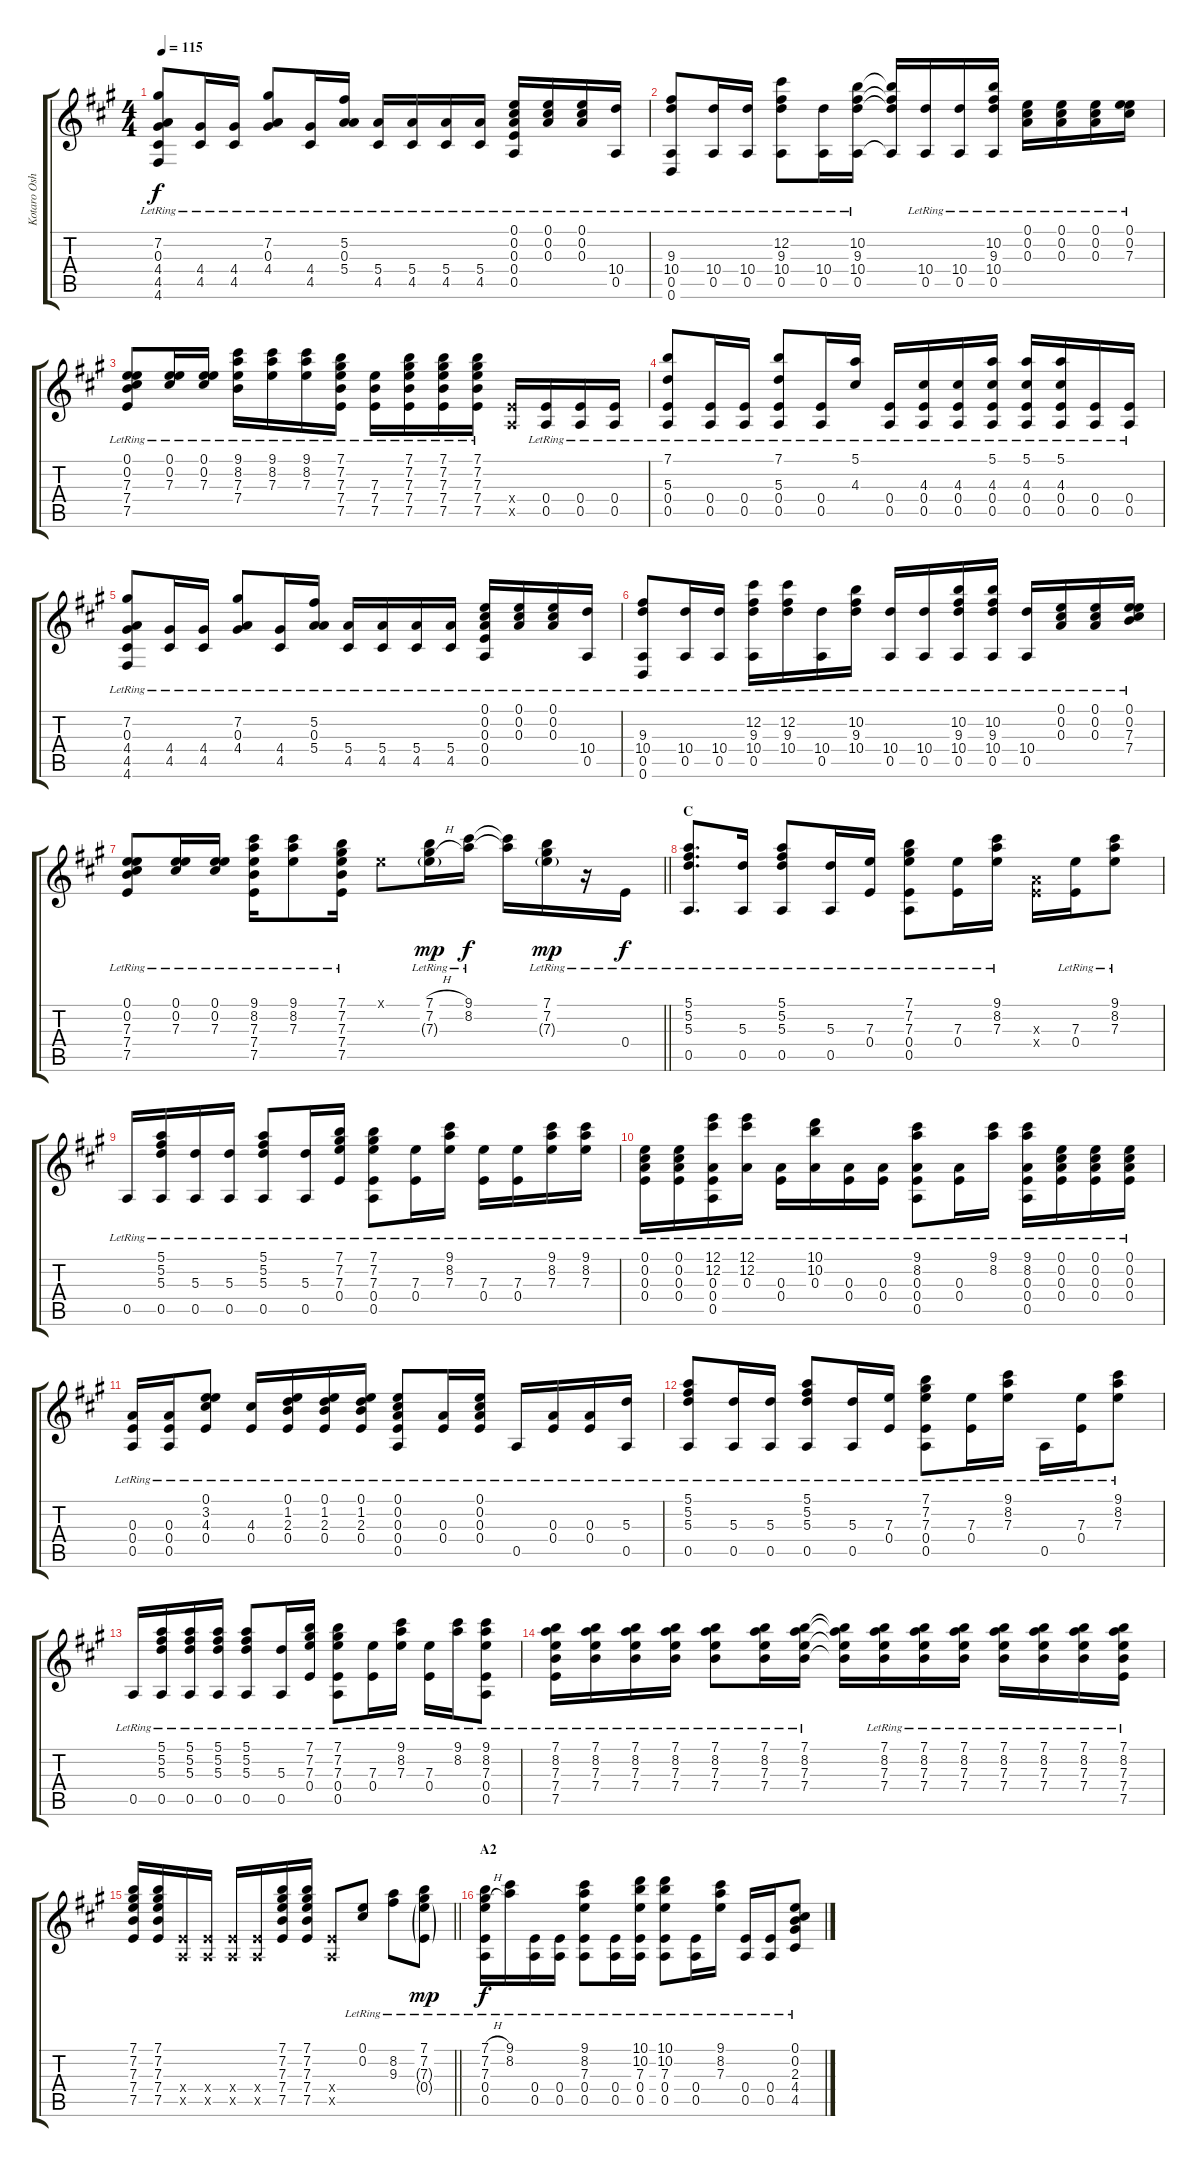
\track ("Kotaro Oshio" "Kotaro Osh") {instrument acousticguitarsteel}
\staff {score tabs}
\tuning (E4 Db4 A3 E3 A2 D2) {hide}
\ts (4 4)
\tempo 115
\clef g2
\ks a
(7.2{lr} 0.3{lr} 4.4{lr} 4.5{lr} 4.6{lr}).8{dy f} (4.4{lr} 4.5{lr}).16 (4.4{lr} 4.5{lr}).16 (7.2{lr} 0.3{lr} 4.4{lr}).8 (4.4{lr} 4.5{lr}).16 (5.2{lr} 0.3{lr} 5.4{lr}).16 (5.4{lr} 4.5{lr}).16 (5.4{lr} 4.5{lr}).16 (5.4{lr} 4.5{lr}).16 (5.4{lr} 4.5{lr}).16 (0.1{lr} 0.2{lr} 0.3{lr} 0.4{lr} 0.5{lr}).16 (0.1{lr} 0.2{lr} 0.3{lr}).16 (0.1{lr} 0.2{lr} 0.3{lr}).16 (10.4{lr} 0.5{lr}).16 |
(9.3{lr} 10.4{lr} 0.5{lr} 0.6{lr}).8 (10.4{lr} 0.5{lr}).16 (10.4{lr} 0.5{lr}).16 (12.2{lr} 9.3{lr} 10.4{lr} 0.5{lr}).8 (10.4{lr} 0.5{lr}).16 (10.2{lr} 9.3{lr} 10.4{lr} 0.5{lr}).16 (10.2{t} 9.3{t} 10.4{t} 0.5{t}).16 (10.4{lr} 0.5{lr}).16 (10.4{lr} 0.5{lr}).16 (10.2{lr} 9.3{lr} 10.4{lr} 0.5{lr}).16 (0.1{lr} 0.2{lr} 0.3{lr}).16 (0.1{lr} 0.2{lr} 0.3{lr}).16 (0.1{lr} 0.2{lr} 0.3{lr}).16 (0.1{lr} 0.2{lr} 7.3{lr}).16 |
(0.1{lr} 0.2{lr} 7.3{lr} 7.4{lr} 7.5{lr}).8 (0.1{lr} 0.2{lr} 7.3{lr}).16 (0.1{lr} 0.2{lr} 7.3{lr}).16 (9.1{lr} 8.2{lr} 7.3{lr} 7.4{lr}).16 (9.1{lr} 8.2{lr} 7.3{lr}).16 (9.1{lr} 8.2{lr} 7.3{lr}).16 (7.1{lr} 7.2{lr} 7.3{lr} 7.4{lr} 7.5{lr}).16 (7.3{lr} 7.4{lr} 7.5{lr}).16 (7.1{lr} 7.2{lr} 7.3{lr} 7.4{lr} 7.5{lr}).16 (7.1{lr} 7.2{lr} 7.3{lr} 7.4{lr} 7.5{lr}).16 (7.1{lr} 7.2{lr} 7.3{lr} 7.4{lr} 7.5{lr}).16 (0.4{x} 0.5{x}).16 (0.4{lr} 0.5{lr}).16 (0.4{lr} 0.5{lr}).16 (0.4{lr} 0.5{lr}).16 |
(7.1{lr} 5.3{lr} 0.4{lr} 0.5{lr}).8 (0.4{lr} 0.5{lr}).16 (0.4{lr} 0.5{lr}).16 (7.1{lr} 5.3{lr} 0.4{lr} 0.5{lr}).8 (0.4{lr} 0.5{lr}).16 (5.1{lr} 4.3{lr}).16 (0.4{lr} 0.5{lr}).16 (4.3{lr} 0.4{lr} 0.5{lr}).16 (4.3{lr} 0.4{lr} 0.5{lr}).16 (5.1{lr} 4.3{lr} 0.4{lr} 0.5{lr}).16 (5.1{lr} 4.3{lr} 0.4{lr} 0.5{lr}).16 (5.1{lr} 4.3{lr} 0.4{lr} 0.5{lr}).16 (0.4{lr} 0.5{lr}).16 (0.4{lr} 0.5{lr}).16 |
(7.2{lr} 0.3{lr} 4.4{lr} 4.5{lr} 4.6{lr}).8 (4.4{lr} 4.5{lr}).16 (4.4{lr} 4.5{lr}).16 (7.2{lr} 0.3{lr} 4.4{lr}).8 (4.4{lr} 4.5{lr}).16 (5.2{lr} 0.3{lr} 5.4{lr}).16 (5.4{lr} 4.5{lr}).16 (5.4{lr} 4.5{lr}).16 (5.4{lr} 4.5{lr}).16 (5.4{lr} 4.5{lr}).16 (0.1{lr} 0.2{lr} 0.3{lr} 0.4{lr} 0.5{lr}).16 (0.1{lr} 0.2{lr} 0.3{lr}).16 (0.1{lr} 0.2{lr} 0.3{lr}).16 (10.4{lr} 0.5{lr}).16 |
(9.3{lr} 10.4{lr} 0.5{lr} 0.6{lr}).8 (10.4{lr} 0.5{lr}).16 (10.4{lr} 0.5{lr}).16 (12.2{lr} 9.3{lr} 10.4{lr} 0.5{lr}).16 (12.2{lr} 9.3{lr} 10.4{lr}).16 (10.4{lr} 0.5{lr}).16 (10.2{lr} 9.3{lr} 10.4{lr}).16 (10.4{lr} 0.5{lr}).16 (10.4{lr} 0.5{lr}).16 (10.2{lr} 9.3{lr} 10.4{lr} 0.5{lr}).16 (10.2{lr} 9.3{lr} 10.4{lr} 0.5{lr}).16 (10.4{lr} 0.5{lr}).16 (0.1{lr} 0.2{lr} 0.3{lr}).16 (0.1{lr} 0.2{lr} 0.3{lr}).16 (0.1{lr} 0.2{lr} 7.3{lr} 7.4{lr}).16 |
\barLineRight lightlight
(0.1{lr} 0.2{lr} 7.3{lr} 7.4{lr} 7.5{lr}).8 (0.1{lr} 0.2{lr} 7.3{lr}).16 (0.1{lr} 0.2{lr} 7.3{lr}).16 (9.1{lr} 8.2{lr} 7.3{lr} 7.4{lr} 7.5{lr}).16 (9.1{lr} 8.2{lr} 7.3{lr}).8 (7.1{lr} 7.2{lr} 7.3{lr} 7.4{lr} 7.5{lr}).16 0.1{x}.8 (7.1{h lr} 7.2{h lr} 7.3{g lr}).16{dy mp} (9.1{lr} 8.2{lr}).16{dy f} (9.1{t} 8.2{t}).16 (7.1{lr} 7.2{lr} 7.3{g lr}).16{dy mp} r.16 0.4{lr}.16{dy f} |
\section ("" "C")
(5.1{lr} 5.2{lr} 5.3{lr} 0.5{lr}).8{d} (5.3{lr} 0.5{lr}).16 (5.1{lr} 5.2{lr} 5.3{lr} 0.5{lr}).8 (5.3{lr} 0.5{lr}).16 (7.3{lr} 0.4{lr}).16 (7.1{lr} 7.2{lr} 7.3{lr} 0.4{lr} 0.5{lr}).8 (7.3{lr} 0.4{lr}).16 (9.1{lr} 8.2{lr} 7.3{lr}).16 (0.3{x} 0.4{x}).16 (7.3{lr} 0.4{lr}).16 (9.1{lr} 8.2{lr} 7.3{lr}).8 |
0.5{lr}.16 (5.1{lr} 5.2{lr} 5.3{lr} 0.5{lr}).16 (5.3{lr} 0.5{lr}).16 (5.3{lr} 0.5{lr}).16 (5.1{lr} 5.2{lr} 5.3{lr} 0.5{lr}).8 (5.3{lr} 0.5{lr}).16 (7.1{lr} 7.2{lr} 7.3{lr} 0.4{lr}).16 (7.1{lr} 7.2{lr} 7.3{lr} 0.4{lr} 0.5{lr}).8 (7.3{lr} 0.4{lr}).16 (9.1{lr} 8.2{lr} 7.3{lr}).16 (7.3{lr} 0.4{lr}).16 (7.3{lr} 0.4{lr}).16 (9.1{lr} 8.2{lr} 7.3{lr}).16 (9.1{lr} 8.2{lr} 7.3{lr}).16 |
(0.1{lr} 0.2{lr} 0.3{lr} 0.4{lr}).16 (0.1{lr} 0.2{lr} 0.3{lr} 0.4{lr}).16 (12.1{lr} 12.2{lr} 0.3{lr} 0.4{lr} 0.5{lr}).16 (12.1{lr} 12.2{lr} 0.3{lr}).16 (0.3{lr} 0.4{lr}).16 (10.1{lr} 10.2{lr} 0.3{lr}).16 (0.3{lr} 0.4{lr}).16 (0.3{lr} 0.4{lr}).16 (9.1{lr} 8.2{lr} 0.3{lr} 0.4{lr} 0.5{lr}).8 (0.3{lr} 0.4{lr}).16 (9.1{lr} 8.2{lr}).16 (9.1{lr} 8.2{lr} 0.3{lr} 0.4{lr} 0.5{lr}).16 (0.1{lr} 0.2{lr} 0.3{lr} 0.4{lr}).16 (0.1{lr} 0.2{lr} 0.3{lr} 0.4{lr}).16 (0.1{lr} 0.2{lr} 0.3{lr} 0.4{lr}).16 |
(0.3{lr} 0.4{lr} 0.5{lr}).16 (0.3{lr} 0.4{lr} 0.5{lr}).16 (0.1{lr} 3.2{lr} 4.3{lr} 0.4{lr}).8 (4.3{lr} 0.4{lr}).16 (0.1{lr} 1.2{lr} 2.3{lr} 0.4{lr}).16 (0.1{lr} 1.2{lr} 2.3{lr} 0.4{lr}).16 (0.1{lr} 1.2{lr} 2.3{lr} 0.4{lr}).16 (0.1{lr} 0.2{lr} 0.3{lr} 0.4{lr} 0.5{lr}).8 (0.3{lr} 0.4{lr}).16 (0.1{lr} 0.2{lr} 0.3{lr} 0.4{lr}).16 0.5{lr}.16 (0.3{lr} 0.4{lr}).16 (0.3{lr} 0.4{lr}).16 (5.3{lr} 0.5{lr}).16 |
(5.1{lr} 5.2{lr} 5.3{lr} 0.5{lr}).8 (5.3{lr} 0.5{lr}).16 (5.3{lr} 0.5{lr}).16 (5.1{lr} 5.2{lr} 5.3{lr} 0.5{lr}).8 (5.3{lr} 0.5{lr}).16 (7.3{lr} 0.4{lr}).16 (7.1{lr} 7.2{lr} 7.3{lr} 0.4{lr} 0.5{lr}).8 (7.3{lr} 0.4{lr}).16 (9.1{lr} 8.2{lr} 7.3{lr}).16 0.5{lr}.16 (7.3{lr} 0.4{lr}).16 (9.1{lr} 8.2{lr} 7.3{lr}).8 |
0.5{lr}.16 (5.1{lr} 5.2{lr} 5.3{lr} 0.5{lr}).16 (5.1{lr} 5.2{lr} 5.3{lr} 0.5{lr}).16 (5.1{lr} 5.2{lr} 5.3{lr} 0.5{lr}).16 (5.1{lr} 5.2{lr} 5.3{lr} 0.5{lr}).8 (5.3{lr} 0.5{lr}).16 (7.1{lr} 7.2{lr} 7.3{lr} 0.4{lr}).16 (7.1{lr} 7.2{lr} 7.3{lr} 0.4{lr} 0.5{lr}).8 (7.3{lr} 0.4{lr}).16 (9.1{lr} 8.2{lr} 7.3{lr}).16 (7.3{lr} 0.4{lr}).16 (9.1{lr} 8.2{lr}).16 (9.1{lr} 8.2{lr} 7.3{lr} 0.4{lr} 0.5{lr}).8 |
(7.1{lr} 8.2{lr} 7.3{lr} 7.4{lr} 7.5{lr}).16 (7.1{lr} 8.2{lr} 7.3{lr} 7.4{lr}).16 (7.1{lr} 8.2{lr} 7.3{lr} 7.4{lr}).16 (7.1{lr} 8.2{lr} 7.3{lr} 7.4{lr}).16 (7.1{lr} 8.2{lr} 7.3{lr} 7.4{lr}).8 (7.1{lr} 8.2{lr} 7.3{lr} 7.4{lr}).16 (7.1{lr} 8.2{lr} 7.3{lr} 7.4{lr}).16 (7.1{t} 8.2{t} 7.3{t} 7.4{t}).16 (7.1{lr} 8.2{lr} 7.3{lr} 7.4{lr}).16 (7.1{lr} 8.2{lr} 7.3{lr} 7.4{lr}).16 (7.1{lr} 8.2{lr} 7.3{lr} 7.4{lr}).16 (7.1{lr} 8.2{lr} 7.3{lr} 7.4{lr}).16 (7.1{lr} 8.2{lr} 7.3{lr} 7.4{lr}).16 (7.1{lr} 8.2{lr} 7.3{lr} 7.4{lr}).16 (7.1{lr} 8.2{lr} 7.3{lr} 7.4{lr} 7.5{lr}).16 |
\barLineRight lightlight
(7.1 7.2 7.3 7.4 7.5).16 (7.1 7.2 7.3 7.4 7.5).16 (0.4{x} 0.5{x}).16 (0.4{x} 0.5{x}).16 (0.4{x} 0.5{x}).16 (0.4{x} 0.5{x}).16 (7.1 7.2 7.3 7.4 7.5).16 (7.1 7.2 7.3 7.4 7.5).16 (0.4{x} 0.5{x}).8 (0.1{lr} 0.2{lr}).8 (8.2{lr} 9.3{lr}).8 (7.1{lr} 7.2{lr} 7.3{g lr} 0.4{g lr}).8{dy mp} |
\section ("" "A2")
(7.1{h lr} 7.2{h lr} 7.3{lr} 0.4{lr} 0.5{lr}).16{dy f} (9.1{lr} 8.2{lr}).16 (0.4{lr} 0.5{lr}).16 (0.4{lr} 0.5{lr}).16 (9.1{lr} 8.2{lr} 7.3{lr} 0.4{lr} 0.5{lr}).8 (0.4{lr} 0.5{lr}).16 (10.1{lr} 10.2{lr} 7.3{lr} 0.4{lr} 0.5{lr}).16 (10.1{lr} 10.2{lr} 7.3{lr} 0.4{lr} 0.5{lr}).8 (0.4{lr} 0.5{lr}).16 (9.1{lr} 8.2{lr} 7.3{lr}).16 (0.4{lr} 0.5{lr}).16 (0.4{lr} 0.5{lr}).16 (0.1{lr} 0.2{lr} 2.3{lr} 4.4{lr} 4.5{lr}).8
